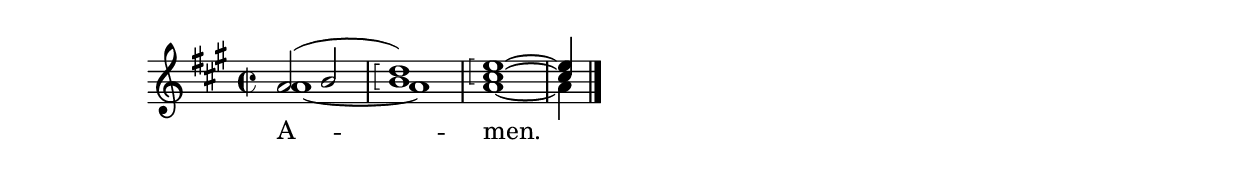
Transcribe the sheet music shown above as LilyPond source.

%% DO NOT EDIT this file manually; it is automatically
%% generated from LSR http://lsr.dsi.unimi.it
%% Make any changes in LSR itself, or in Documentation/snippets/new/ ,
%% and then run scripts/auxiliar/makelsr.py
%%
%% This file is in the public domain.
\version "2.14.0"

\header {
  lsrtags = "expressive-marks, vocal-music"

%% Translation of GIT committish: 70f5f30161f7b804a681cd080274bfcdc9f4fe8c
  texidoces = "
El corchete de arpegios @code{arpeggioBracket} se puede usar para
indicar la división de voces cuando no hay plicas que puedan ofrecer
esta información. Se suele encontrar en la música coral.

"

  doctitlees = "Uso de arpeggioBracket para hacer más visible un divisi"


%% Translation of GIT committish: 27b1197f3bae8512c14d946752cd3e40e7c76016

  texidocde = "
Das @code{arpeggioBracket}-Klammerobjekt kann benutzt werden, um geteilte
Stimmen anzuzeigen, wenn keine Hälse diese Information bieten.  Das sieht
man oft in Chormusik.

"
  doctitlede = "Arpeggio-Klammern benutzen um geteilte Stimmen besser sichtbar zu machen"


%% Translation of GIT committish: c1d5bb448321d688185e0c6b798575d4c325ae80
  texidocfr = "
Les crochets d'arpegio (@code{arpeggioBracket}) permettent de mettre en
évidence les divisions d'un pupitre en l'absence de hampe, comme on le
voit régulièrement dans les partitions pour chœur.

"

  doctitlefr = "Utilisation d'un arpeggioBracket pour rendre les
divisions plus évidentes"


  texidoc = "
The @code{arpeggioBracket} can be used to indicate the division of
voices where there are no stems to provide the information. This is
often seen in choral music.

"
  doctitle = "Using arpeggioBracket to make divisi more visible"
} % begin verbatim

\include "english.ly"

\score {
  \relative c'' {
    \key a \major
    \time 2/2
    <<
      \new Voice = "upper"
      <<
        { \voiceOne \arpeggioBracket
          a2( b2
          <b d>1\arpeggio)
          <cs e>\arpeggio ~
          <cs e>4
        }
        \addlyrics { \lyricmode { A -- men. } }
      >>
      \new Voice = "lower"
      { \voiceTwo
        a1 ~
        a
        a ~
        a4 \bar "|."
      }
    >>
  }
  \layout { ragged-right = ##t }
}

